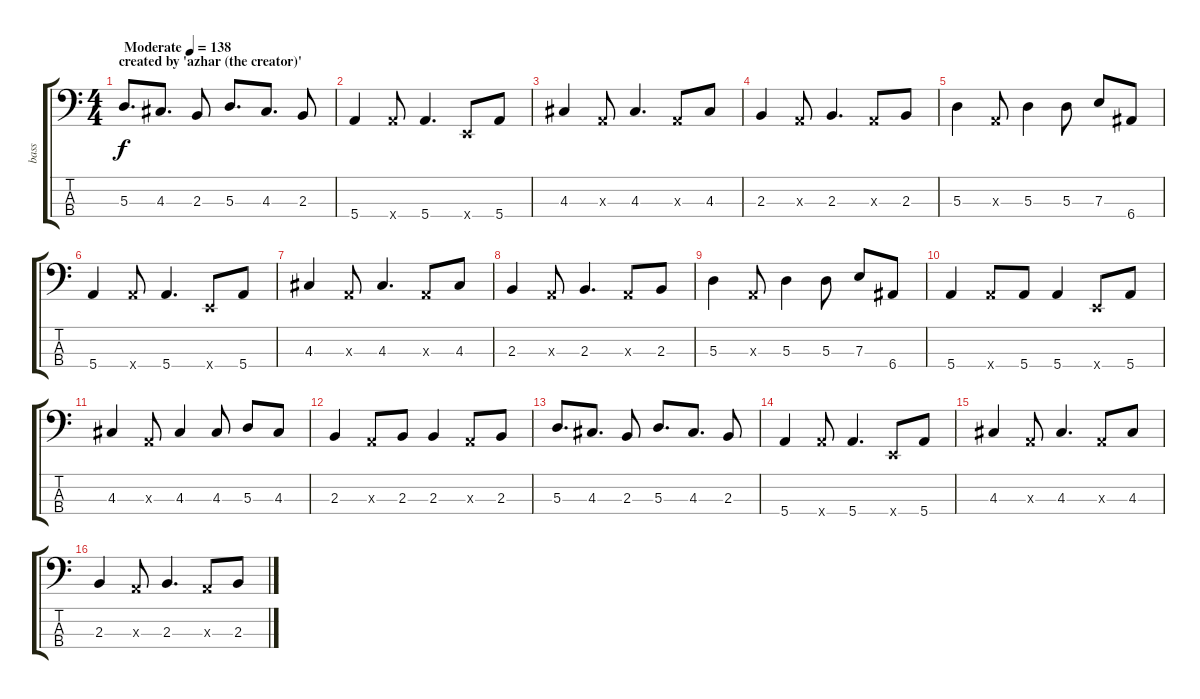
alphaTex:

\track ("bass" "bass") {instrument electricbassfinger}
\staff {score tabs}
\tuning (G2 D2 A1 E1) {hide}
\ts (4 4)
\section ("" "created by 'azhar (the creator)'")
\tempo (138 "Moderate")
\clef f4
\ks c
5.3.8{d dy f instrument electricbassfinger} 4.3.8{d} 2.3.8 5.3.8{d} 4.3.8{d} 2.3.8 |
5.4.4 5.4{x}.8 5.4.4{d} 0.4{x}.8 5.4.8 |
4.3.4 0.3{x}.8 4.3.4{d} 0.3{x}.8 4.3.8 |
2.3.4 0.3{x}.8 2.3.4{d} 0.3{x}.8 2.3.8 |
5.3.4 0.3{x}.8 5.3.4 5.3.8 7.3.8 6.4.8 |
5.4.4 5.4{x}.8 5.4.4{d} 0.4{x}.8 5.4.8 |
4.3.4 0.3{x}.8 4.3.4{d} 0.3{x}.8 4.3.8 |
2.3.4 0.3{x}.8 2.3.4{d} 0.3{x}.8 2.3.8 |
5.3.4 0.3{x}.8 5.3.4 5.3.8 7.3.8 6.4.8 |
5.4.4 5.4{x}.8 5.4.8 5.4.4 0.4{x}.8 5.4.8 |
4.3.4 0.3{x}.8 4.3.4 4.3.8 5.3.8 4.3.8 |
2.3.4 0.3{x}.8 2.3.8 2.3.4 0.3{x}.8 2.3.8 |
5.3.8{d} 4.3.8{d} 2.3.8 5.3.8{d} 4.3.8{d} 2.3.8 |
5.4.4 5.4{x}.8 5.4.4{d} 0.4{x}.8 5.4.8 |
4.3.4 0.3{x}.8 4.3.4{d} 0.3{x}.8 4.3.8 |
2.3.4 0.3{x}.8 2.3.4{d} 0.3{x}.8 2.3.8
